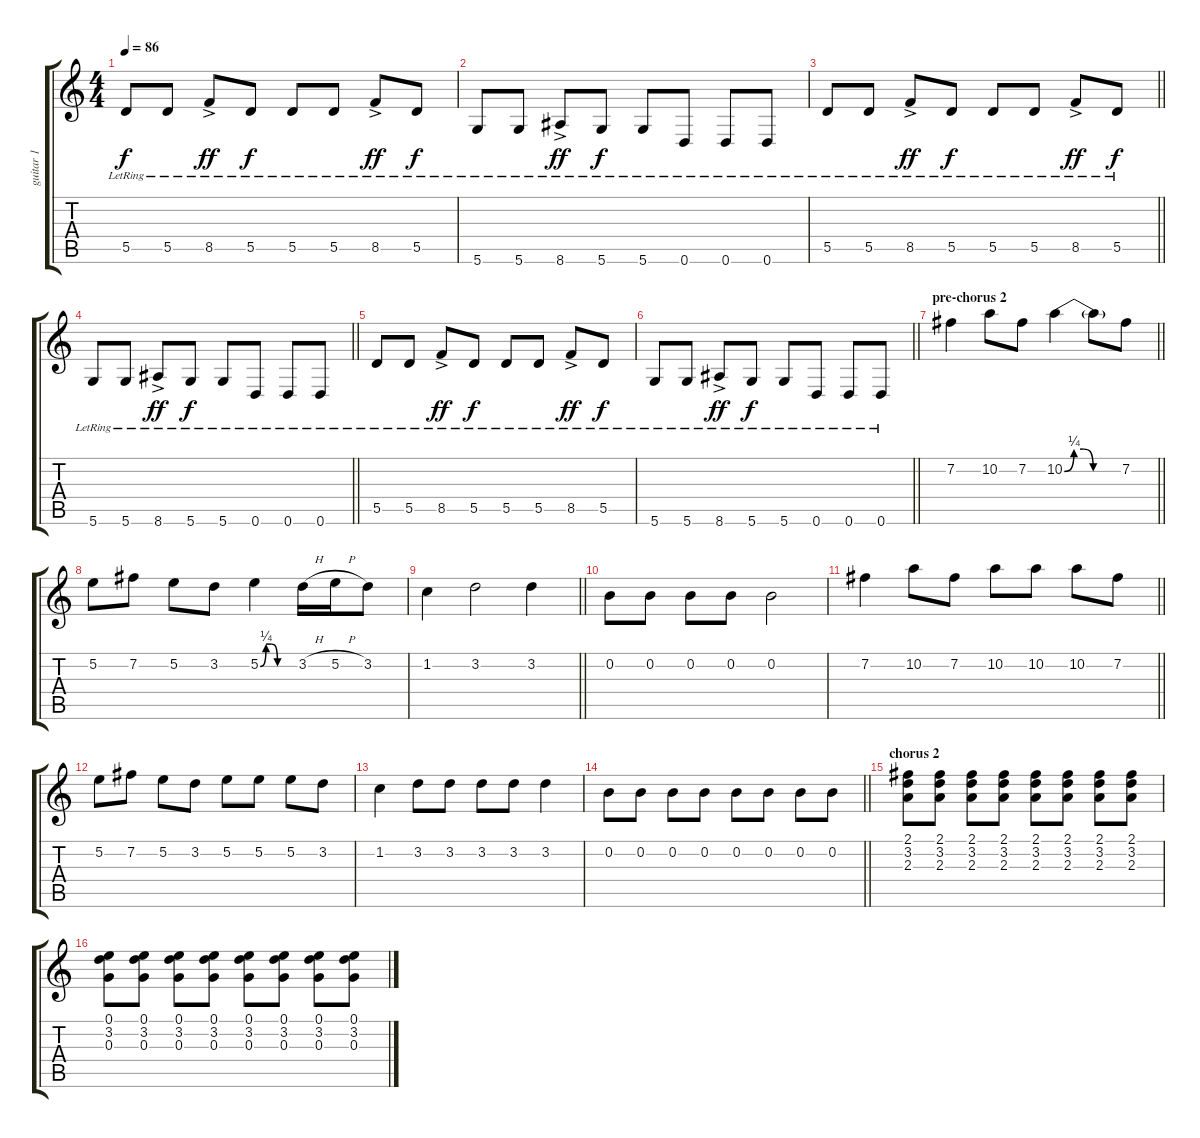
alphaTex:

\track ("guitar 1" "guitar 1") {instrument electricguitarjazz}
\staff {score tabs}
\tuning (E4 B3 G3 D3 A2 D2) {hide}
\ts (4 4)
\tempo 86
\clef g2
\ks c
5.5{lr}.8{dy f} 5.5{lr}.8 8.5{ac lr}.8{dy ff} 5.5{lr}.8{dy f} 5.5{lr}.8 5.5{lr}.8 8.5{ac lr}.8{dy ff} 5.5{lr}.8{dy f} |
5.6{lr}.8 5.6{lr}.8 8.6{ac lr}.8{dy ff} 5.6{lr}.8{dy f} 5.6{lr}.8 0.6{lr}.8 0.6{lr}.8 0.6{lr}.8 |
\barLineRight lightlight
5.5{lr}.8 5.5{lr}.8 8.5{ac lr}.8{dy ff} 5.5{lr}.8{dy f} 5.5{lr}.8 5.5{lr}.8 8.5{ac lr}.8{dy ff} 5.5{lr}.8{dy f} |
\barLineRight lightlight
5.6{lr}.8 5.6{lr}.8 8.6{ac lr}.8{dy ff} 5.6{lr}.8{dy f} 5.6{lr}.8 0.6{lr}.8 0.6{lr}.8 0.6{lr}.8 |
5.5{lr}.8 5.5{lr}.8 8.5{ac lr}.8{dy ff} 5.5{lr}.8{dy f} 5.5{lr}.8 5.5{lr}.8 8.5{ac lr}.8{dy ff} 5.5{lr}.8{dy f} |
\barLineRight lightlight
5.6{lr}.8 5.6{lr}.8 8.6{ac lr}.8{dy ff} 5.6{lr}.8{dy f} 5.6{lr}.8 0.6{lr}.8 0.6{lr}.8 0.6{lr}.8 |
\section ("" "pre-chorus 2")
\barLineRight lightlight
7.2.4{volume 10 instrument overdrivenguitar} 10.2.8 7.2.8 10.2{be (custom 0 0 10 1 20 1 30 0 60 0)}.4 10.2{t}.8 7.2.8 |
5.2.8 7.2.8 5.2.8 3.2.8 5.2{be (custom 0 0 10 1 20 1 30 0 60 0)}.4 3.2{h}.16 5.2{h}.16 3.2.8 |
\barLineRight lightlight
1.2.4 3.2.2 3.2.4 |
0.2.8 0.2.8 0.2.8 0.2.8 0.2.2 |
\barLineRight lightlight
7.2.4 10.2.8 7.2.8 10.2.8 10.2.8 10.2.8 7.2.8 |
5.2.8 7.2.8 5.2.8 3.2.8 5.2.8 5.2.8 5.2.8 3.2.8 |
1.2.4 3.2.8 3.2.8 3.2.8 3.2.8 3.2.4 |
\barLineRight lightlight
0.2.8 0.2.8 0.2.8 0.2.8 0.2.8 0.2.8 0.2.8 0.2.8 |
\section ("" "chorus 2")
(2.1 3.2 2.3).8{volume 7} (2.1 3.2 2.3).8 (2.1 3.2 2.3).8 (2.1 3.2 2.3).8 (2.1 3.2 2.3).8 (2.1 3.2 2.3).8 (2.1 3.2 2.3).8 (2.1 3.2 2.3).8 |
(0.1 3.2 0.3).8 (0.1 3.2 0.3).8 (0.1 3.2 0.3).8 (0.1 3.2 0.3).8 (0.1 3.2 0.3).8 (0.1 3.2 0.3).8 (0.1 3.2 0.3).8 (0.1 3.2 0.3).8
